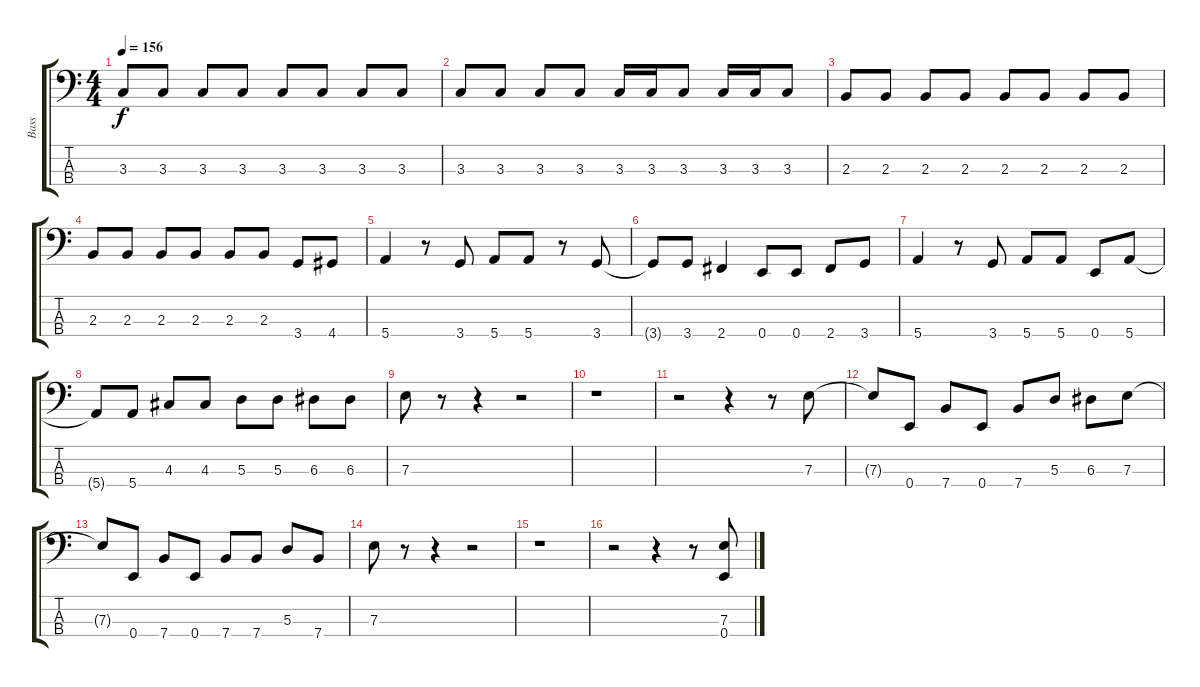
\track ("Bass" "Bass") {instrument electricbasspick}
\staff {score tabs}
\tuning (G2 D2 A1 E1) {hide}
\ts (4 4)
\tempo 156
\clef f4
\ks c
3.3.8{dy f} 3.3.8 3.3.8 3.3.8 3.3.8 3.3.8 3.3.8 3.3.8 |
3.3.8 3.3.8 3.3.8 3.3.8 3.3.16 3.3.16 3.3.8 3.3.16 3.3.16 3.3.8 |
2.3.8 2.3.8 2.3.8 2.3.8 2.3.8 2.3.8 2.3.8 2.3.8 |
2.3.8 2.3.8 2.3.8 2.3.8 2.3.8 2.3.8 3.4.8 4.4.8 |
5.4.4 r.8 3.4.8 5.4.8 5.4.8 r.8 3.4.8 |
3.4{t}.8 3.4.8 2.4.4 0.4.8 0.4.8 2.4.8 3.4.8 |
5.4.4 r.8 3.4.8 5.4.8 5.4.8 0.4.8 5.4.8 |
5.4{t}.8 5.4.8 4.3.8 4.3.8 5.3.8 5.3.8 6.3.8 6.3.8 |
7.3.8 r.8 r.4 r.2 |
r.1 |
r.2 r.4 r.8 7.3.8 |
7.3{t}.8 0.4.8 7.4.8 0.4.8 7.4.8 5.3.8 6.3.8 7.3.8 |
7.3{t}.8 0.4.8 7.4.8 0.4.8 7.4.8 7.4.8 5.3.8 7.4.8 |
7.3.8 r.8 r.4 r.2 |
r.1 |
r.2 r.4 r.8 (7.3 0.4).8
